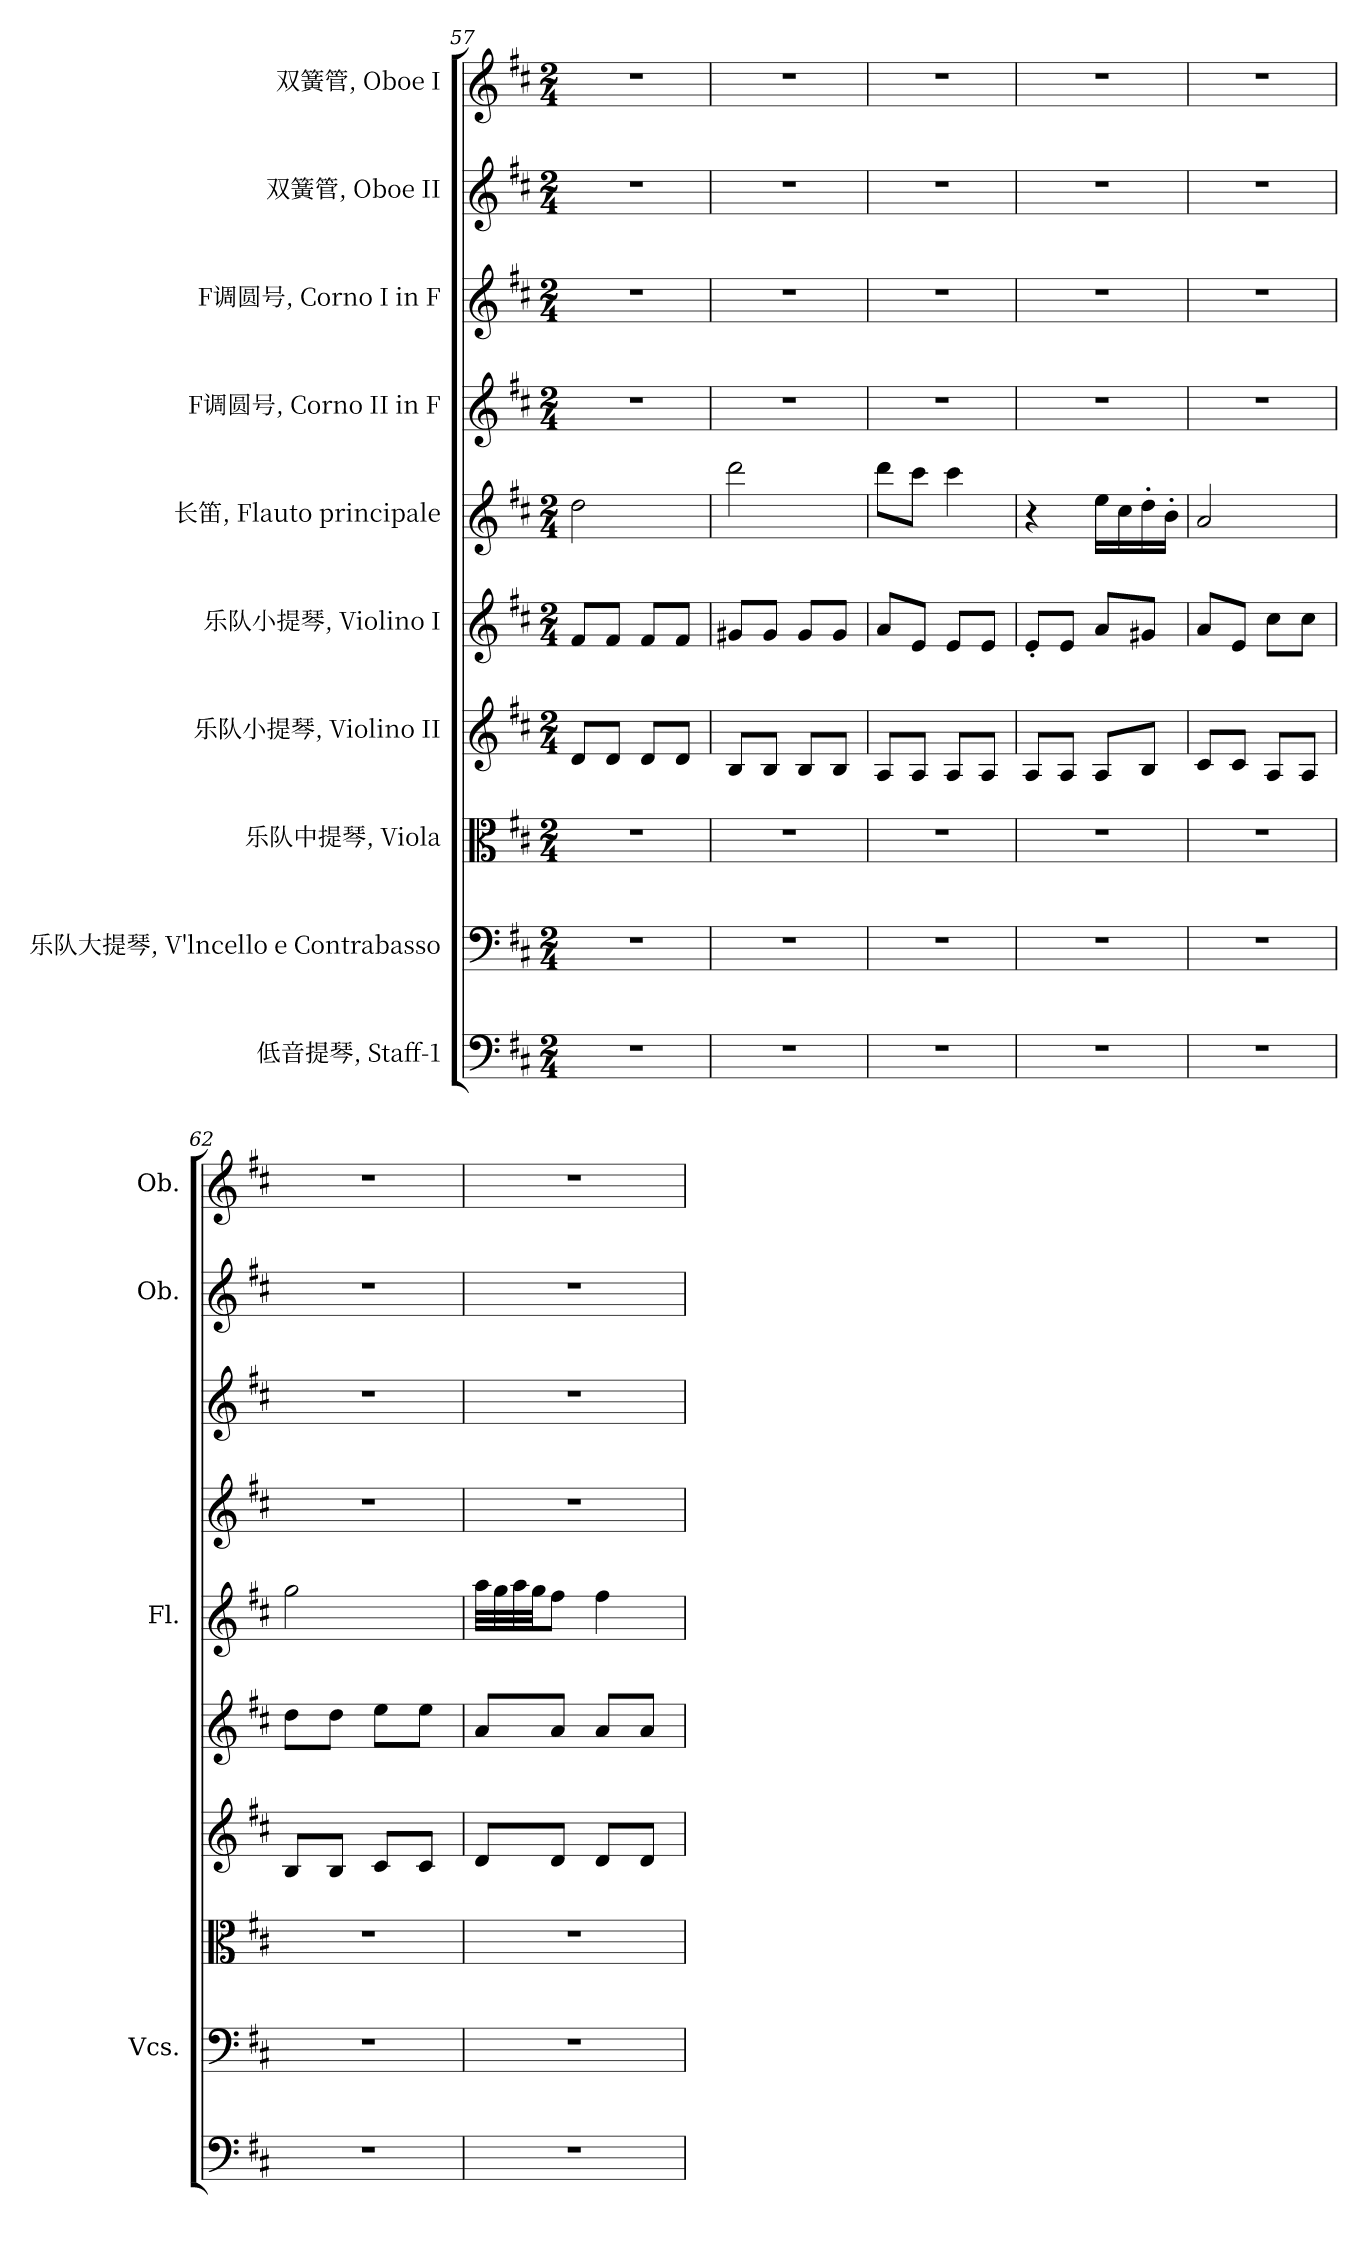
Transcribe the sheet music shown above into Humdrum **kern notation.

**kern	**kern	**kern	**kern	**kern	**kern	**kern	**kern	**kern	**kern
*part10	*part9	*part8	*part7	*part6	*part5	*part4	*part3	*part2	*part1
*staff10	*staff9	*staff8	*staff7	*staff6	*staff5	*staff4	*staff3	*staff2	*staff1
*I"低音提琴, Staff-1	*I"乐队大提琴, V'lncello e Contrabasso	*I"乐队中提琴, Viola	*I"乐队小提琴, Violino II	*I"乐队小提琴, Violino I	*I"长笛, Flauto principale	*I"F调圆号, Corno II in F	*I"F调圆号, Corno I in F	*I"双簧管, Oboe II	*I"双簧管, Oboe I
*	*I'Vcs.	*	*	*	*I'Fl.	*	*	*I'Ob.	*I'Ob.
*clefF4	*clefF4	*clefC3	*clefG2	*clefG2	*clefG2	*clefG2	*clefG2	*clefG2	*clefG2
*ITrd7c12	*	*	*	*	*	*ITrd4c7	*ITrd4c7	*	*
*k[f#c#]	*k[f#c#]	*k[f#c#]	*k[f#c#]	*k[f#c#]	*k[f#c#]	*k[f#]	*k[f#]	*k[f#c#]	*k[f#c#]
*M2/4	*M2/4	*M2/4	*M2/4	*M2/4	*M2/4	*M2/4	*M2/4	*M2/4	*M2/4
=57	=57	=57	=57	=57	=57	=57	=57	=57	=57
2r	2r	2r	8d/L	8f#/L	2dd\	2r	2r	2r	2r
.	.	.	8d/J	8f#/J	.	.	.	.	.
.	.	.	8d/L	8f#/L	.	.	.	.	.
.	.	.	8d/J	8f#/J	.	.	.	.	.
!!LO:PB:g=z
=58	=58	=58	=58	=58	=58	=58	=58	=58	=58
2r	2r	2r	8B/L	8g#X/L	2ddd\	2r	2r	2r	2r
.	.	.	8B/J	8g#/J	.	.	.	.	.
.	.	.	8B/L	8g#/L	.	.	.	.	.
.	.	.	8B/J	8g#/J	.	.	.	.	.
=59	=59	=59	=59	=59	=59	=59	=59	=59	=59
2r	2r	2r	8A/L	8a/L	8ddd\L	2r	2r	2r	2r
.	.	.	8A/J	8e/J	8ccc#\J	.	.	.	.
.	.	.	8A/L	8e/L	4ccc#\	.	.	.	.
.	.	.	8A/J	8e/J	.	.	.	.	.
=60	=60	=60	=60	=60	=60	=60	=60	=60	=60
2r	2r	2r	8A/L	8e'/L	4r	2r	2r	2r	2r
.	.	.	8A/J	8e/J	.	.	.	.	.
.	.	.	8A/L	8a/L	16ee\LL	.	.	.	.
.	.	.	.	.	16cc#\	.	.	.	.
.	.	.	8B/J	8g#X/J	16dd'\	.	.	.	.
.	.	.	.	.	16b'\JJ	.	.	.	.
=61	=61	=61	=61	=61	=61	=61	=61	=61	=61
2r	2r	2r	8c#/L	8a/L	2a/	2r	2r	2r	2r
.	.	.	8c#/J	8e/J	.	.	.	.	.
.	.	.	8A/L	8cc#\L	.	.	.	.	.
.	.	.	8A/J	8cc#\J	.	.	.	.	.
=62	=62	=62	=62	=62	=62	=62	=62	=62	=62
2r	2r	2r	8B/L	8dd\L	2gg\	2r	2r	2r	2r
.	.	.	8B/J	8dd\J	.	.	.	.	.
.	.	.	8c#/L	8ee\L	.	.	.	.	.
.	.	.	8c#/J	8ee\J	.	.	.	.	.
=63	=63	=63	=63	=63	=63	=63	=63	=63	=63
2r	2r	2r	8d/L	8a/L	32aa\LLL	2r	2r	2r	2r
.	.	.	.	.	32gg\	.	.	.	.
.	.	.	.	.	32aa\	.	.	.	.
.	.	.	.	.	32gg\JJ	.	.	.	.
.	.	.	8d/J	8a/J	8ff#\J	.	.	.	.
.	.	.	8d/L	8a/L	4ff#\	.	.	.	.
.	.	.	8d/J	8a/J	.	.	.	.	.
=	=	=	=	=	=	=	=	=	=
*-	*-	*-	*-	*-	*-	*-	*-	*-	*-
